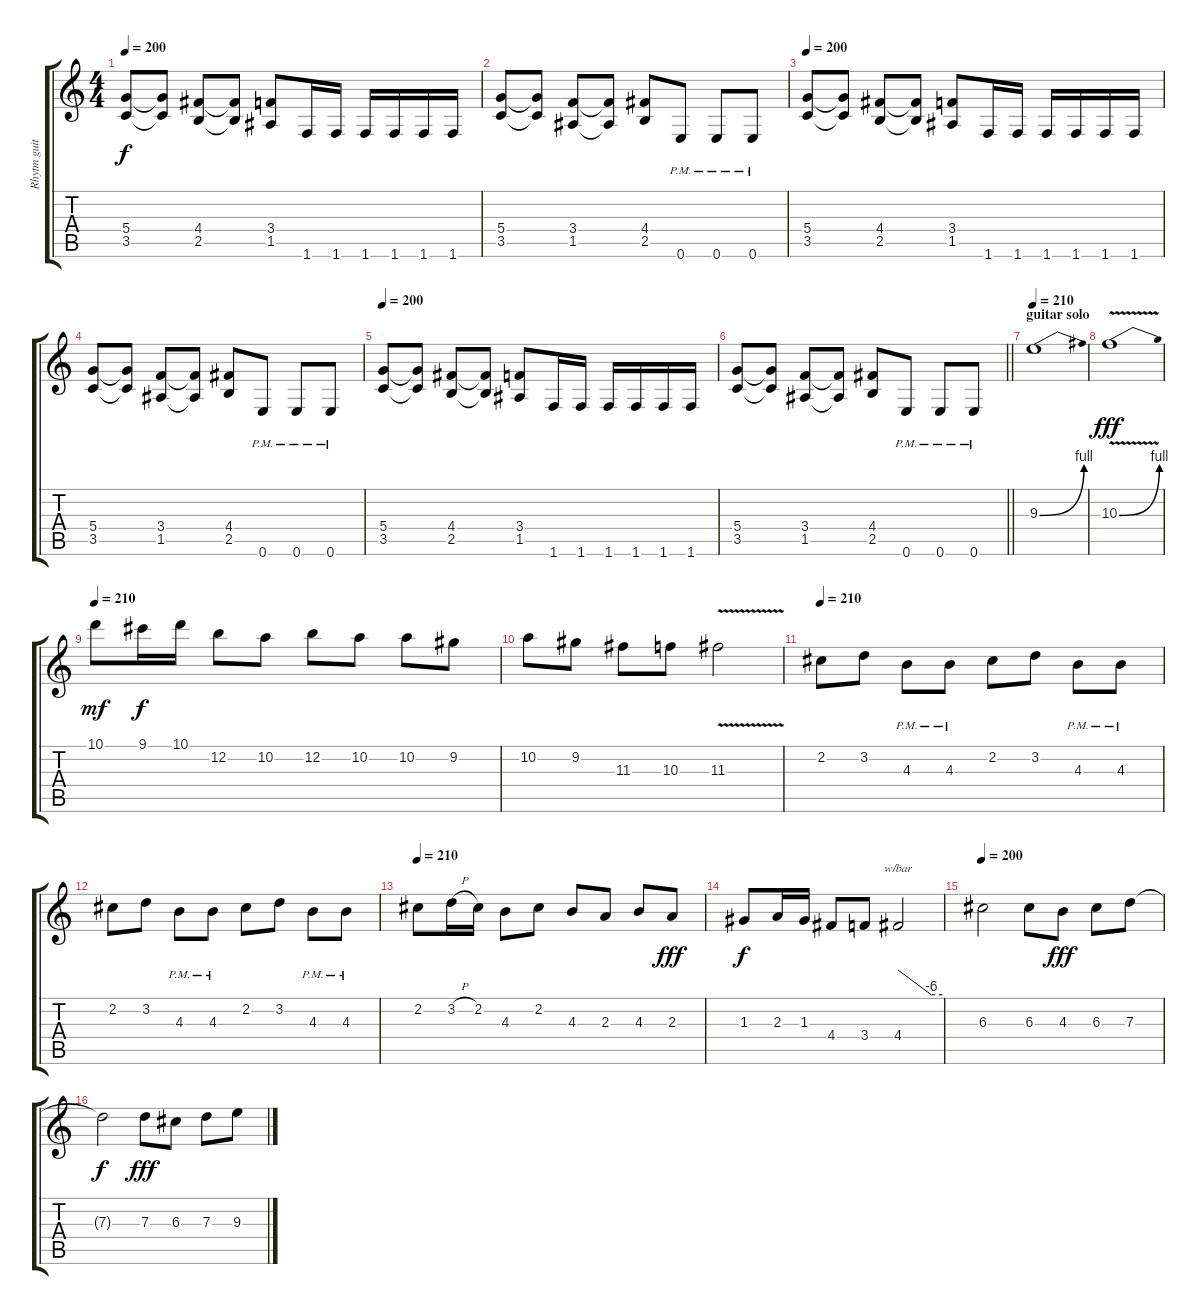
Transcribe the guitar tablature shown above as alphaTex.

\track ("Rhytm guitar2" "Rhytm guit") {instrument distortionguitar}
\staff {score tabs}
\tuning (E4 B3 G3 D3 A2 E2) {hide}
\ts (4 4)
\tempo 200
\clef g2
\ks c
(5.4 3.5).8{dy f} (5.4{t} 3.5{t}).8 (4.4 2.5).8 (4.4{t} 2.5{t}).8 (3.4 1.5).8 1.6.16 1.6.16 1.6.16 1.6.16 1.6.16 1.6.16 |
(5.4 3.5).8 (5.4{t} 3.5{t}).8 (3.4 1.5).8 (3.4{t} 1.5{t}).8 (4.4 2.5).8 0.6{pm}.8 0.6{pm}.8 0.6{pm}.8 |
\tempo 200
(5.4 3.5).8 (5.4{t} 3.5{t}).8 (4.4 2.5).8 (4.4{t} 2.5{t}).8 (3.4 1.5).8 1.6.16 1.6.16 1.6.16 1.6.16 1.6.16 1.6.16 |
(5.4 3.5).8 (5.4{t} 3.5{t}).8 (3.4 1.5).8 (3.4{t} 1.5{t}).8 (4.4 2.5).8 0.6{pm}.8 0.6{pm}.8 0.6{pm}.8 |
\tempo 200
(5.4 3.5).8 (5.4{t} 3.5{t}).8 (4.4 2.5).8 (4.4{t} 2.5{t}).8 (3.4 1.5).8 1.6.16 1.6.16 1.6.16 1.6.16 1.6.16 1.6.16 |
\barLineRight lightlight
(5.4 3.5).8 (5.4{t} 3.5{t}).8 (3.4 1.5).8 (3.4{t} 1.5{t}).8 (4.4 2.5).8 0.6{pm}.8 0.6{pm}.8 0.6{pm}.8 |
\section ("" "guitar solo")
\tempo 200
\tempo 210
9.3{be (bend 0 0 60 4)}.1 |
10.3{be (bend 0 0 60 4) v}.1{dy fff} |
\tempo 200
\tempo 210
10.1.8{dy mf} 9.1.16{dy f} 10.1.16 12.2.8 10.2.8 12.2.8 10.2.8 10.2.8 9.2.8 |
10.2.8 9.2.8 11.3.8 10.3.8 11.3{v}.2 |
\tempo 200
\tempo 210
2.2.8 3.2.8 4.3{pm}.8 4.3{pm}.8 2.2.8 3.2.8 4.3{pm}.8 4.3{pm}.8 |
2.2.8 3.2.8 4.3{pm}.8 4.3{pm}.8 2.2.8 3.2.8 4.3{pm}.8 4.3{pm}.8 |
\tempo 200
\tempo 210
2.2.8 3.2{h}.16 2.2.16 4.3.8 2.2.8 4.3.8 2.3.8 4.3.8 2.3.8{dy fff} |
1.3.8{dy f} 2.3.16 1.3.16 4.4.8 3.4.8 4.4.2{tbe (custom default 0 0 45 -24 60 -24)} |
\tempo 200
6.3.2 6.3.8 4.3.8{dy fff} 6.3.8 7.3.8 |
7.3{t}.2{dy f} 7.3.8{dy fff} 6.3.8 7.3.8 9.3.8
